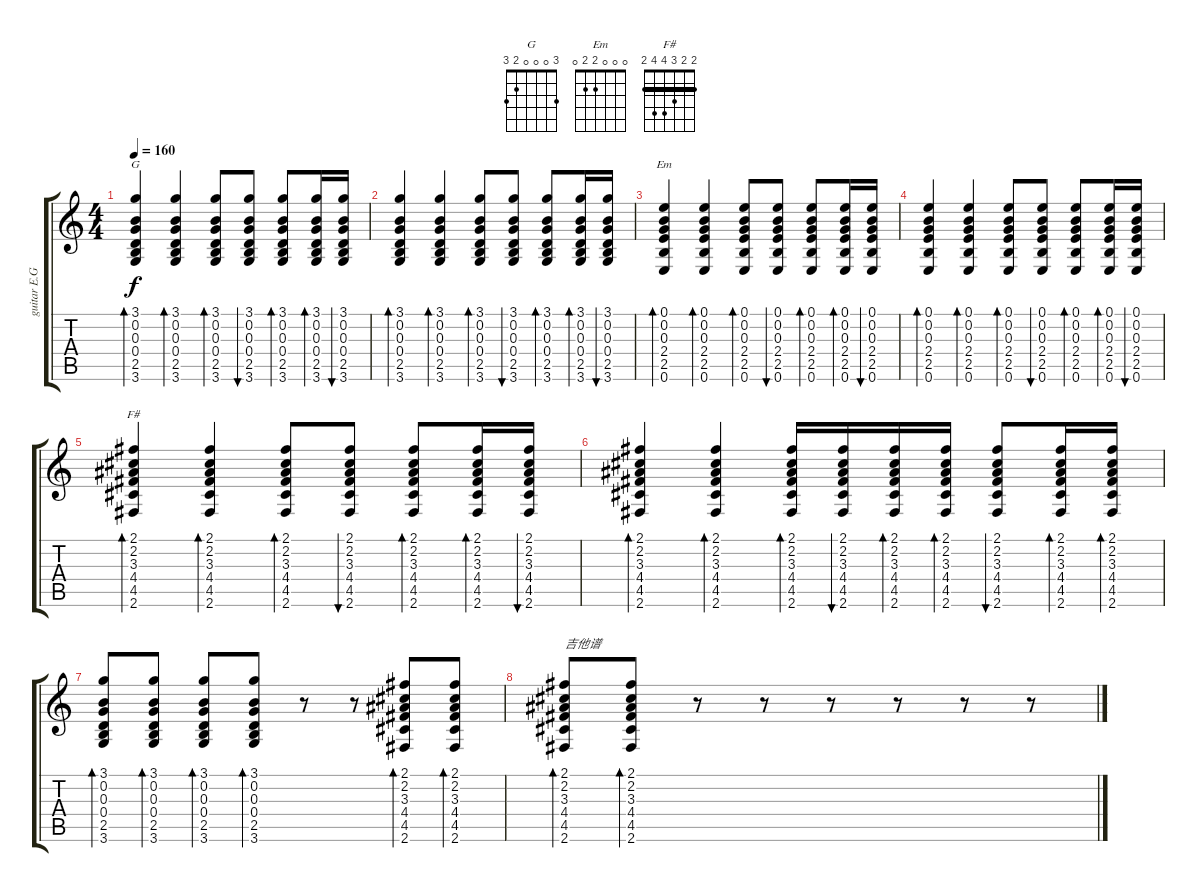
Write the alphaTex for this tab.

\track ("guitar E.GZHU" "guitar E.G") {instrument acousticguitarsteel}
\staff {score tabs}
\tuning (E4 B3 G3 D3 A2 E2) {hide}
\chord ("G" 3 0 0 0 2 3)
\chord ("Em" 0 0 0 2 2 0)
\chord ("F#" 2 2 3 4 4 2) {barre 2}
\ts (4 4)
\tempo 160
\clef g2
\ks c
(3.1 0.2 0.3 0.4 2.5 3.6).4{bd 60 ch "G" dy f} (3.1 0.2 0.3 0.4 2.5 3.6).4{bd 60} (3.1 0.2 0.3 0.4 2.5 3.6).8{bd 60} (3.1 0.2 0.3 0.4 2.5 3.6).8{bu 60} (3.1 0.2 0.3 0.4 2.5 3.6).8{bd 60} (3.1 0.2 0.3 0.4 2.5 3.6).16{bd 60} (3.1 0.2 0.3 0.4 2.5 3.6).16{bu 60} |
(3.1 0.2 0.3 0.4 2.5 3.6).4{bd 60} (3.1 0.2 0.3 0.4 2.5 3.6).4{bd 60} (3.1 0.2 0.3 0.4 2.5 3.6).8{bd 60} (3.1 0.2 0.3 0.4 2.5 3.6).8{bu 60} (3.1 0.2 0.3 0.4 2.5 3.6).8{bd 60} (3.1 0.2 0.3 0.4 2.5 3.6).16{bd 60} (3.1 0.2 0.3 0.4 2.5 3.6).16{bu 60} |
(0.1 0.2 0.3 2.4 2.5 0.6).4{bd 60 ch "Em"} (0.1 0.2 0.3 2.4 2.5 0.6).4{bd 60} (0.1 0.2 0.3 2.4 2.5 0.6).8{bd 60} (0.1 0.2 0.3 2.4 2.5 0.6).8{bu 60} (0.1 0.2 0.3 2.4 2.5 0.6).8{bd 60} (0.1 0.2 0.3 2.4 2.5 0.6).16{bd 60} (0.1 0.2 0.3 2.4 2.5 0.6).16{bu 60} |
(0.1 0.2 0.3 2.4 2.5 0.6).4{bd 60} (0.1 0.2 0.3 2.4 2.5 0.6).4{bd 60} (0.1 0.2 0.3 2.4 2.5 0.6).8{bd 60} (0.1 0.2 0.3 2.4 2.5 0.6).8{bu 60} (0.1 0.2 0.3 2.4 2.5 0.6).8{bd 60} (0.1 0.2 0.3 2.4 2.5 0.6).16{bd 60} (0.1 0.2 0.3 2.4 2.5 0.6).16{bu 60} |
(2.1 2.2 3.3 4.4 4.5 2.6).4{bd 60 ch "F#"} (2.1 2.2 3.3 4.4 4.5 2.6).4{bd 60} (2.1 2.2 3.3 4.4 4.5 2.6).8{bd 60} (2.1 2.2 3.3 4.4 4.5 2.6).8{bu 60} (2.1 2.2 3.3 4.4 4.5 2.6).8{bd 60} (2.1 2.2 3.3 4.4 4.5 2.6).16{bd 60} (2.1 2.2 3.3 4.4 4.5 2.6).16{bu 60} |
(2.1 2.2 3.3 4.4 4.5 2.6).4{bd 60} (2.1 2.2 3.3 4.4 4.5 2.6).4{bd 60} (2.1 2.2 3.3 4.4 4.5 2.6).16{bd 60} (2.1 2.2 3.3 4.4 4.5 2.6).16{bu 60} (2.1 2.2 3.3 4.4 4.5 2.6).16{bd 60} (2.1 2.2 3.3 4.4 4.5 2.6).16{bd 60} (2.1 2.2 3.3 4.4 4.5 2.6).8{bu 60} (2.1 2.2 3.3 4.4 4.5 2.6).16{bd 60} (2.1 2.2 3.3 4.4 4.5 2.6).16{bd 60} |
(3.1 0.2 0.3 0.4 2.5 3.6).8{bd 60} (3.1 0.2 0.3 0.4 2.5 3.6).8{bd 60} (3.1 0.2 0.3 0.4 2.5 3.6).8{bd 60} (3.1 0.2 0.3 0.4 2.5 3.6).8{bd 60} r.8 r.8 (2.1 2.2 3.3 4.4 4.5 2.6).8{bd 60} (2.1 2.2 3.3 4.4 4.5 2.6).8{bd 60} |
(2.1 2.2 3.3 4.4 4.5 2.6).8{bd 60 txt "吉他谱"} (2.1 2.2 3.3 4.4 4.5 2.6).8{bd 60} r.8 r.8 r.8 r.8 r.8 r.8
